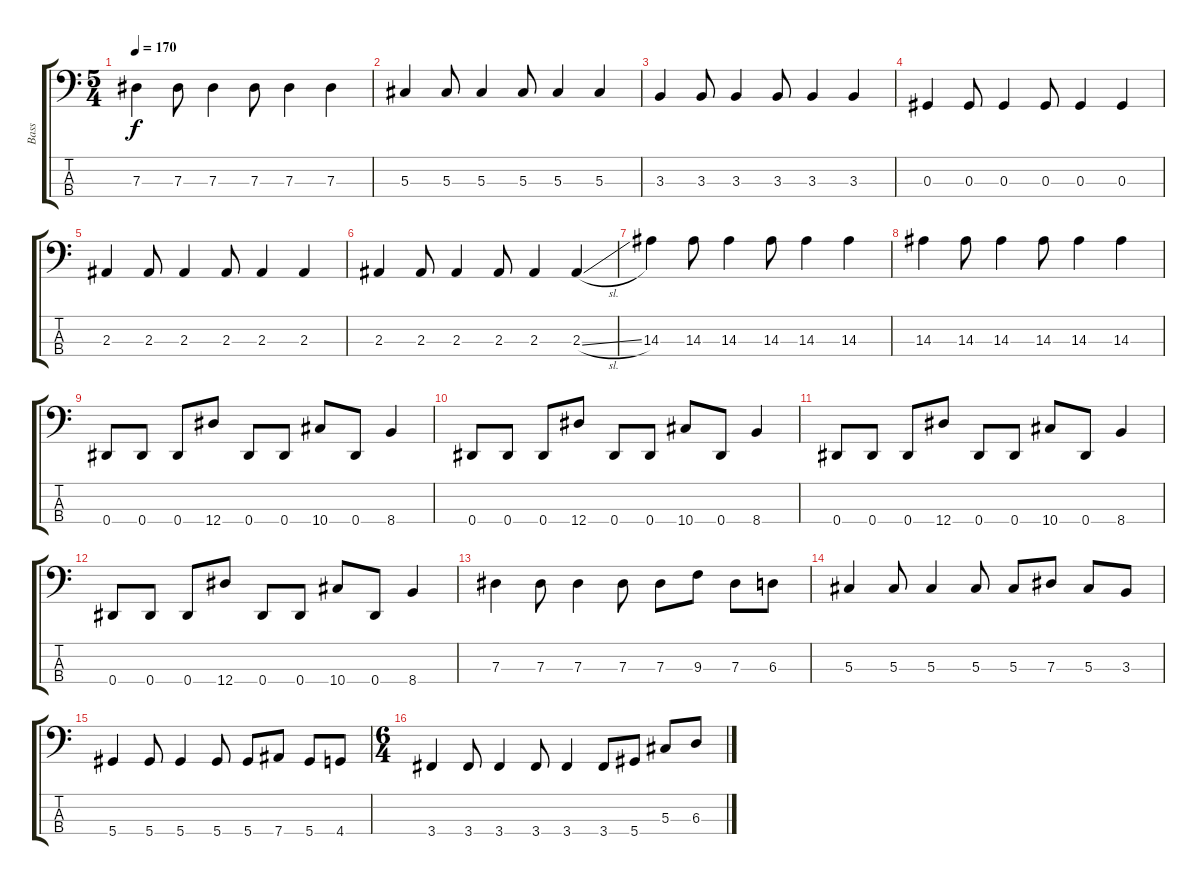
\track ("Bass" "Bass") {instrument electricbassfinger}
\staff {score tabs}
\tuning (Gb2 Db2 Ab1 Eb1) {hide}
\ts (5 4)
\tempo 170
\clef f4
\ks c
7.3.4{dy f} 7.3.8 7.3.4 7.3.8 7.3.4 7.3.4 |
5.3.4 5.3.8 5.3.4 5.3.8 5.3.4 5.3.4 |
3.3.4 3.3.8 3.3.4 3.3.8 3.3.4 3.3.4 |
0.3.4 0.3.8 0.3.4 0.3.8 0.3.4 0.3.4 |
2.3.4 2.3.8 2.3.4 2.3.8 2.3.4 2.3.4 |
2.3.4 2.3.8 2.3.4 2.3.8 2.3.4 2.3{sl}.4 |
14.3.4 14.3.8 14.3.4 14.3.8 14.3.4 14.3.4 |
14.3.4 14.3.8 14.3.4 14.3.8 14.3.4 14.3.4 |
0.4.8 0.4.8 0.4.8 12.4.8 0.4.8 0.4.8 10.4.8 0.4.8 8.4.4 |
0.4.8 0.4.8 0.4.8 12.4.8 0.4.8 0.4.8 10.4.8 0.4.8 8.4.4 |
0.4.8 0.4.8 0.4.8 12.4.8 0.4.8 0.4.8 10.4.8 0.4.8 8.4.4 |
0.4.8 0.4.8 0.4.8 12.4.8 0.4.8 0.4.8 10.4.8 0.4.8 8.4.4 |
7.3.4 7.3.8 7.3.4 7.3.8 7.3.8 9.3.8 7.3.8 6.3.8 |
5.3.4 5.3.8 5.3.4 5.3.8 5.3.8 7.3.8 5.3.8 3.3.8 |
5.4.4 5.4.8 5.4.4 5.4.8 5.4.8 7.4.8 5.4.8 4.4.8 |
\ts (6 4)
3.4.4 3.4.8 3.4.4 3.4.8 3.4.4 3.4.8 5.4.8 5.3.8 6.3.8
